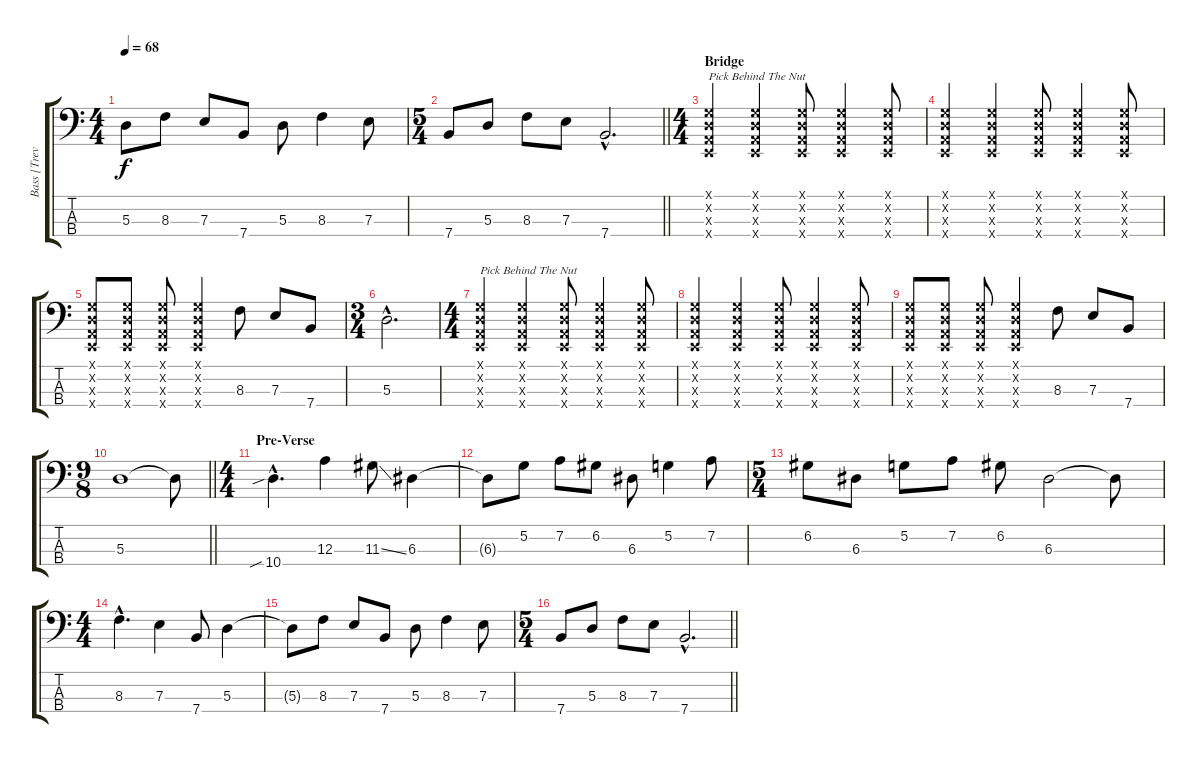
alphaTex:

\track ("Bass [Trevor Dunn]" "Bass [Trev") {instrument electricbassfinger}
\staff {score tabs}
\tuning (G2 D2 A1 E1) {hide}
\ts (4 4)
\tempo 68
\clef f4
\ks c
5.3{t}.8{dy f} 8.3.8 7.3.8 7.4.8 5.3.8 8.3.4 7.3.8 |
\ts (5 4)
\barLineRight lightlight
7.4.8 5.3.8 8.3.8 7.3.8 7.4{hac}.2{d} |
\ts (4 4)
\section ("" "Bridge")
(0.1{x} 0.2{x} 0.3{x} 0.4{x}).4{txt "Pick Behind The Nut" instrument electricbasspick} (0.1{x} 0.2{x} 0.3{x} 0.4{x}).4 (0.1{x} 0.2{x} 0.3{x} 0.4{x}).8 (0.1{x} 0.2{x} 0.3{x} 0.4{x}).4 (0.1{x} 0.2{x} 0.3{x} 0.4{x}).8 |
(0.1{x} 0.2{x} 0.3{x} 0.4{x}).4 (0.1{x} 0.2{x} 0.3{x} 0.4{x}).4 (0.1{x} 0.2{x} 0.3{x} 0.4{x}).8 (0.1{x} 0.2{x} 0.3{x} 0.4{x}).4 (0.1{x} 0.2{x} 0.3{x} 0.4{x}).8 |
(0.1{x} 0.2{x} 0.3{x} 0.4{x}).8 (0.1{x} 0.2{x} 0.3{x} 0.4{x}).8 (0.1{x} 0.2{x} 0.3{x} 0.4{x}).8 (0.1{x} 0.2{x} 0.3{x} 0.4{x}).4 8.3.8{instrument electricbassfinger} 7.3.8 7.4.8 |
\ts (3 4)
5.3{hac}.2{d} |
\ts (4 4)
(0.1{x} 0.2{x} 0.3{x} 0.4{x}).4{txt "Pick Behind The Nut" instrument electricbasspick} (0.1{x} 0.2{x} 0.3{x} 0.4{x}).4 (0.1{x} 0.2{x} 0.3{x} 0.4{x}).8 (0.1{x} 0.2{x} 0.3{x} 0.4{x}).4 (0.1{x} 0.2{x} 0.3{x} 0.4{x}).8 |
(0.1{x} 0.2{x} 0.3{x} 0.4{x}).4 (0.1{x} 0.2{x} 0.3{x} 0.4{x}).4 (0.1{x} 0.2{x} 0.3{x} 0.4{x}).8 (0.1{x} 0.2{x} 0.3{x} 0.4{x}).4 (0.1{x} 0.2{x} 0.3{x} 0.4{x}).8 |
(0.1{x} 0.2{x} 0.3{x} 0.4{x}).8 (0.1{x} 0.2{x} 0.3{x} 0.4{x}).8 (0.1{x} 0.2{x} 0.3{x} 0.4{x}).8 (0.1{x} 0.2{x} 0.3{x} 0.4{x}).4 8.3.8{instrument electricbassfinger} 7.3.8 7.4.8 |
\ts (9 8)
\barLineRight lightlight
5.3.1 5.3{t}.8 |
\ts (4 4)
\section ("" "Pre-Verse")
10.4{sib hac}.4{d} 12.3.4 11.3{ss}.8 6.3.4 |
6.3{t}.8 5.2.8 7.2.8 6.2.8 6.3.8 5.2.4 7.2.8 |
\ts (5 4)
6.2.8 6.3.8 5.2.8 7.2.8 6.2.8 6.3.2 6.3{t}.8 |
\ts (4 4)
8.3{hac}.4{d} 7.3.4 7.4.8 5.3.4 |
5.3{t}.8 8.3.8 7.3.8 7.4.8 5.3.8 8.3.4 7.3.8 |
\ts (5 4)
\barLineRight lightlight
7.4.8 5.3.8 8.3.8 7.3.8 7.4{hac}.2{d}
